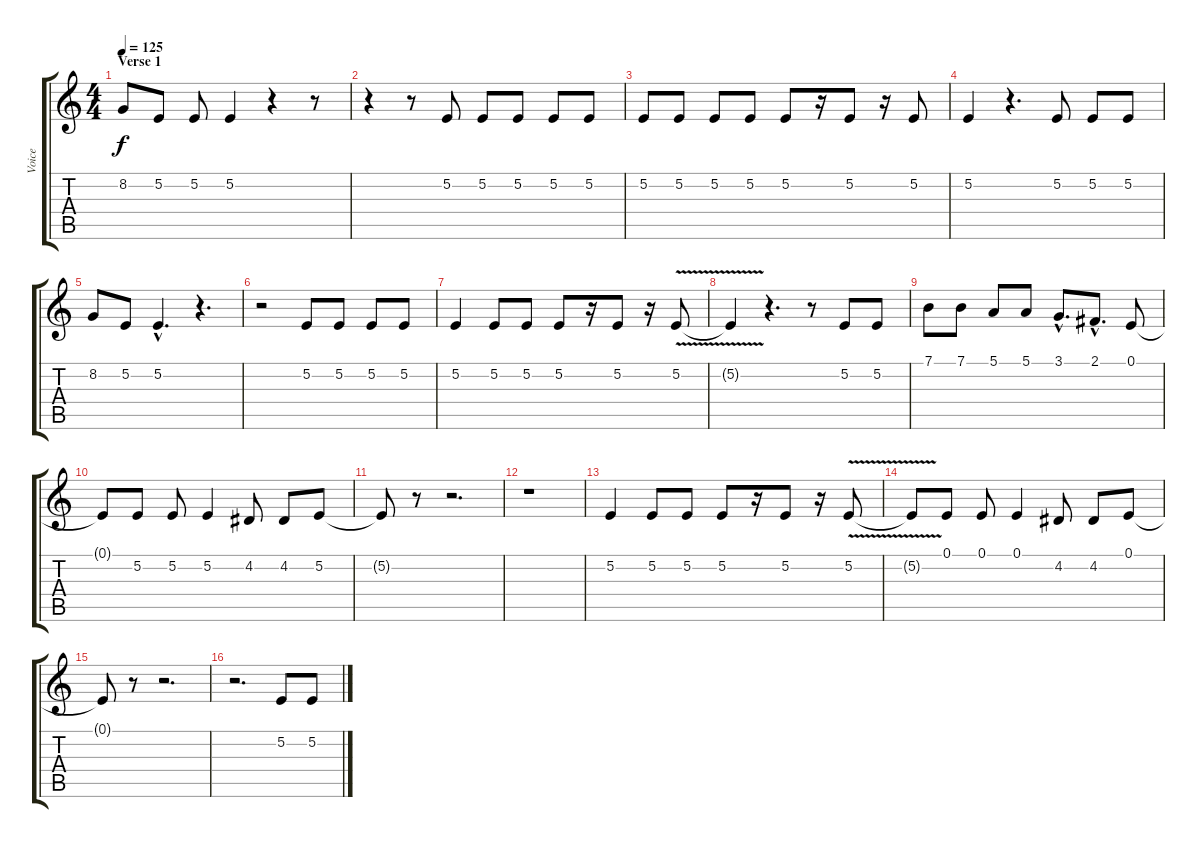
\track ("Voice" "Voice") {instrument mutedtrumpet}
\staff {score tabs}
\tuning (E4 B3 G3 D3 A2 E2) {hide}
\ts (4 4)
\section ("" "Verse 1")
\tempo 125
\clef g2
\ks c
8.2.8{dy f} 5.2.8 5.2.8 5.2.4 r.4 r.8 |
r.4 r.8 5.2.8 5.2.8 5.2.8 5.2.8 5.2.8 |
5.2.8 5.2.8 5.2.8 5.2.8 5.2.8 r.16 5.2.8 r.16 5.2.8 |
5.2.4 r.4{d} 5.2.8 5.2.8 5.2.8 |
8.2.8 5.2.8 5.2{hac}.4{d} r.4{d} |
r.2 5.2.8 5.2.8 5.2.8 5.2.8 |
5.2.4 5.2.8 5.2.8 5.2.8 r.16 5.2.8 r.16 5.2{v}.8 |
5.2{t}.4 r.4{d} r.8 5.2.8 5.2.8 |
7.1.8 7.1.8 5.1.8 5.1.8 3.1{hac}.8{d} 2.1{hac}.8{d} 0.1.8 |
0.1{t}.8 5.2.8 5.2.8 5.2.4 4.2.8 4.2.8 5.2.8 |
5.2{t}.8 r.8 r.2{d} |
r.1 |
5.2.4 5.2.8 5.2.8 5.2.8 r.16 5.2.8 r.16 5.2{v}.8 |
5.2{t}.8 0.1.8 0.1.8 0.1.4 4.2.8 4.2.8 0.1.8 |
0.1{t}.8 r.8 r.2{d} |
r.2{d} 5.2.8 5.2.8
